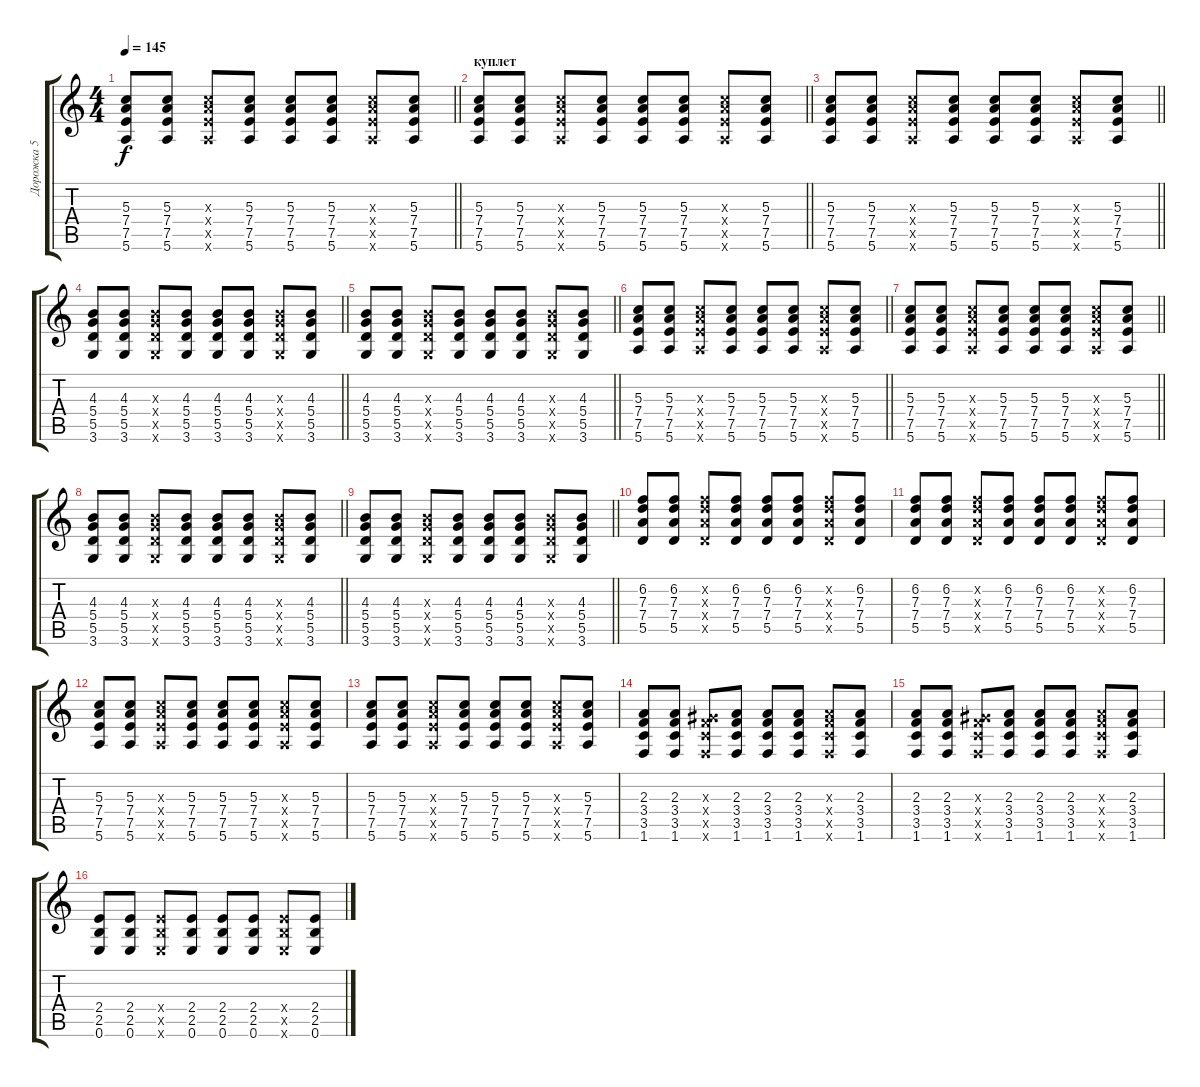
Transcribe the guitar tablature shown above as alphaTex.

\track ("Дорожка 5" "Дорожка 5") {instrument acousticguitarsteel}
\staff {score tabs}
\tuning (E4 B3 G3 D3 A2 E2) {hide}
\ts (4 4)
\tempo 145
\clef g2
\barLineRight lightlight
\ks c
(5.3 7.4 7.5 5.6).8{dy f} (5.3 7.4 7.5 5.6).8 (5.3{x} 7.4{x} 7.5{x} 5.6{x}).8 (5.3 7.4 7.5 5.6).8 (5.3 7.4 7.5 5.6).8 (5.3 7.4 7.5 5.6).8 (5.3{x} 7.4{x} 7.5{x} 5.6{x}).8 (5.3 7.4 7.5 5.6).8 |
\section ("" "куплет")
\barLineRight lightlight
(5.3 7.4 7.5 5.6).8 (5.3 7.4 7.5 5.6).8 (5.3{x} 7.4{x} 7.5{x} 5.6{x}).8 (5.3 7.4 7.5 5.6).8 (5.3 7.4 7.5 5.6).8 (5.3 7.4 7.5 5.6).8 (5.3{x} 7.4{x} 7.5{x} 5.6{x}).8 (5.3 7.4 7.5 5.6).8 |
\barLineRight lightlight
(5.3 7.4 7.5 5.6).8 (5.3 7.4 7.5 5.6).8 (5.3{x} 7.4{x} 7.5{x} 5.6{x}).8 (5.3 7.4 7.5 5.6).8 (5.3 7.4 7.5 5.6).8 (5.3 7.4 7.5 5.6).8 (5.3{x} 7.4{x} 7.5{x} 5.6{x}).8 (5.3 7.4 7.5 5.6).8 |
\barLineRight lightlight
(4.3 5.4 5.5 3.6).8 (4.3 5.4 5.5 3.6).8 (4.3{x} 5.4{x} 5.5{x} 3.6{x}).8 (4.3 5.4 5.5 3.6).8 (4.3 5.4 5.5 3.6).8 (4.3 5.4 5.5 3.6).8 (4.3{x} 5.4{x} 5.5{x} 3.6{x}).8 (4.3 5.4 5.5 3.6).8 |
\barLineRight lightlight
(4.3 5.4 5.5 3.6).8 (4.3 5.4 5.5 3.6).8 (4.3{x} 5.4{x} 5.5{x} 3.6{x}).8 (4.3 5.4 5.5 3.6).8 (4.3 5.4 5.5 3.6).8 (4.3 5.4 5.5 3.6).8 (4.3{x} 5.4{x} 5.5{x} 3.6{x}).8 (4.3 5.4 5.5 3.6).8 |
\barLineRight lightlight
(5.3 7.4 7.5 5.6).8 (5.3 7.4 7.5 5.6).8 (5.3{x} 7.4{x} 7.5{x} 5.6{x}).8 (5.3 7.4 7.5 5.6).8 (5.3 7.4 7.5 5.6).8 (5.3 7.4 7.5 5.6).8 (5.3{x} 7.4{x} 7.5{x} 5.6{x}).8 (5.3 7.4 7.5 5.6).8 |
\barLineRight lightlight
(5.3 7.4 7.5 5.6).8 (5.3 7.4 7.5 5.6).8 (5.3{x} 7.4{x} 7.5{x} 5.6{x}).8 (5.3 7.4 7.5 5.6).8 (5.3 7.4 7.5 5.6).8 (5.3 7.4 7.5 5.6).8 (5.3{x} 7.4{x} 7.5{x} 5.6{x}).8 (5.3 7.4 7.5 5.6).8 |
\barLineRight lightlight
(4.3 5.4 5.5 3.6).8 (4.3 5.4 5.5 3.6).8 (4.3{x} 5.4{x} 5.5{x} 3.6{x}).8 (4.3 5.4 5.5 3.6).8 (4.3 5.4 5.5 3.6).8 (4.3 5.4 5.5 3.6).8 (4.3{x} 5.4{x} 5.5{x} 3.6{x}).8 (4.3 5.4 5.5 3.6).8 |
\barLineRight lightlight
(4.3 5.4 5.5 3.6).8 (4.3 5.4 5.5 3.6).8 (4.3{x} 5.4{x} 5.5{x} 3.6{x}).8 (4.3 5.4 5.5 3.6).8 (4.3 5.4 5.5 3.6).8 (4.3 5.4 5.5 3.6).8 (4.3{x} 5.4{x} 5.5{x} 3.6{x}).8 (4.3 5.4 5.5 3.6).8 |
(6.2 7.3 7.4 5.5).8 (6.2 7.3 7.4 5.5).8 (6.2{x} 7.3{x} 7.4{x} 5.5{x}).8 (6.2 7.3 7.4 5.5).8 (6.2 7.3 7.4 5.5).8 (6.2 7.3 7.4 5.5).8 (6.2{x} 7.3{x} 7.4{x} 5.5{x}).8 (6.2 7.3 7.4 5.5).8 |
(6.2 7.3 7.4 5.5).8 (6.2 7.3 7.4 5.5).8 (6.2{x} 7.3{x} 7.4{x} 5.5{x}).8 (6.2 7.3 7.4 5.5).8 (6.2 7.3 7.4 5.5).8 (6.2 7.3 7.4 5.5).8 (6.2{x} 7.3{x} 7.4{x} 5.5{x}).8 (6.2 7.3 7.4 5.5).8 |
(5.3 7.4 7.5 5.6).8 (5.3 7.4 7.5 5.6).8 (5.3{x} 7.4{x} 7.5{x} 5.6{x}).8 (5.3 7.4 7.5 5.6).8 (5.3 7.4 7.5 5.6).8 (5.3 7.4 7.5 5.6).8 (5.3{x} 7.4{x} 7.5{x} 5.6{x}).8 (5.3 7.4 7.5 5.6).8 |
(5.3 7.4 7.5 5.6).8 (5.3 7.4 7.5 5.6).8 (5.3{x} 7.4{x} 7.5{x} 5.6{x}).8 (5.3 7.4 7.5 5.6).8 (5.3 7.4 7.5 5.6).8 (5.3 7.4 7.5 5.6).8 (5.3{x} 7.4{x} 7.5{x} 5.6{x}).8 (5.3 7.4 7.5 5.6).8 |
(2.3 3.4 3.5 1.6).8 (2.3 3.4 3.5 1.6).8 (1.3{x} 3.4{x} 3.5{x} 1.6{x}).8 (2.3 3.4 3.5 1.6).8 (2.3 3.4 3.5 1.6).8 (2.3 3.4 3.5 1.6).8 (2.3{x} 3.4{x} 3.5{x} 1.6{x}).8 (2.3 3.4 3.5 1.6).8 |
(2.3 3.4 3.5 1.6).8 (2.3 3.4 3.5 1.6).8 (1.3{x} 3.4{x} 3.5{x} 1.6{x}).8 (2.3 3.4 3.5 1.6).8 (2.3 3.4 3.5 1.6).8 (2.3 3.4 3.5 1.6).8 (2.3{x} 3.4{x} 3.5{x} 1.6{x}).8 (2.3 3.4 3.5 1.6).8 |
(2.4 2.5 0.6).8 (2.4 2.5 0.6).8 (2.4{x} 2.5{x} 0.6{x}).8 (2.4 2.5 0.6).8 (2.4 2.5 0.6).8 (2.4 2.5 0.6).8 (2.4{x} 2.5{x} 0.6{x}).8 (2.4 2.5 0.6).8
